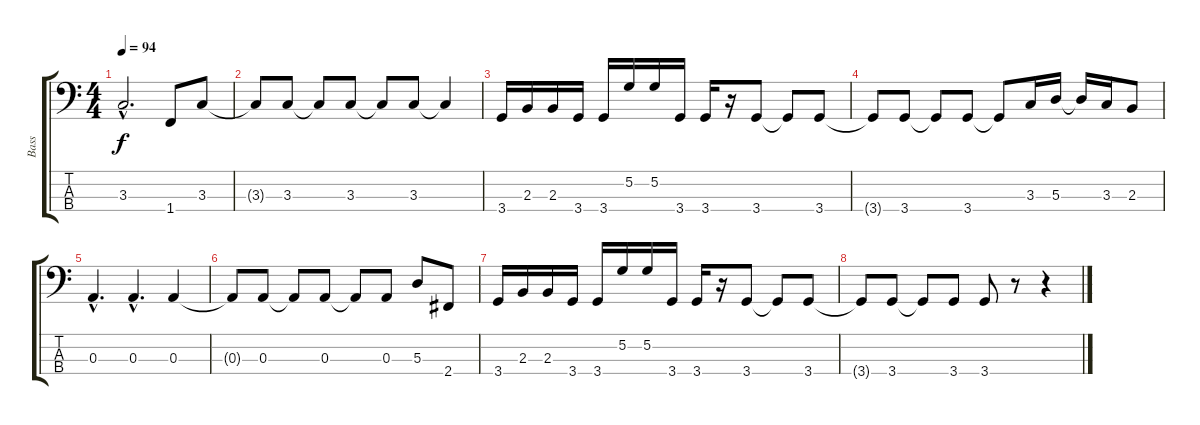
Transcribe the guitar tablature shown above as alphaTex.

\track ("Bass" "Bass") {instrument electricbasspick}
\staff {score tabs}
\tuning (G2 D2 A1 E1) {hide}
\ts (4 4)
\tempo 94
\clef f4
\ks c
3.3{hac}.2{d dy f} 1.4.8 3.3.8 |
3.3{t}.8 3.3.8 3.3{t}.8 3.3.8 3.3{t}.8 3.3.8 3.3{t}.4 |
3.4.16 2.3.16 2.3.16 3.4.16 3.4.16 5.2.16 5.2.16 3.4.16 3.4.16 r.16 3.4.8 3.4{t}.8 3.4.8 |
3.4{t}.8 3.4.8 3.4{t}.8 3.4.8 3.4{t}.8 3.3.16 5.3.16 5.3{t}.16 3.3.16 2.3.8 |
0.3{hac}.4{d} 0.3{hac}.4{d} 0.3.4 |
0.3{t}.8 0.3.8 0.3{t}.8 0.3.8 0.3{t}.8 0.3.8 5.3.8 2.4.8 |
3.4.16 2.3.16 2.3.16 3.4.16 3.4.16 5.2.16 5.2.16 3.4.16 3.4.16 r.16 3.4.8 3.4{t}.8 3.4.8 |
3.4{t}.8 3.4.8 3.4{t}.8 3.4.8 3.4.8 r.8 r.4
